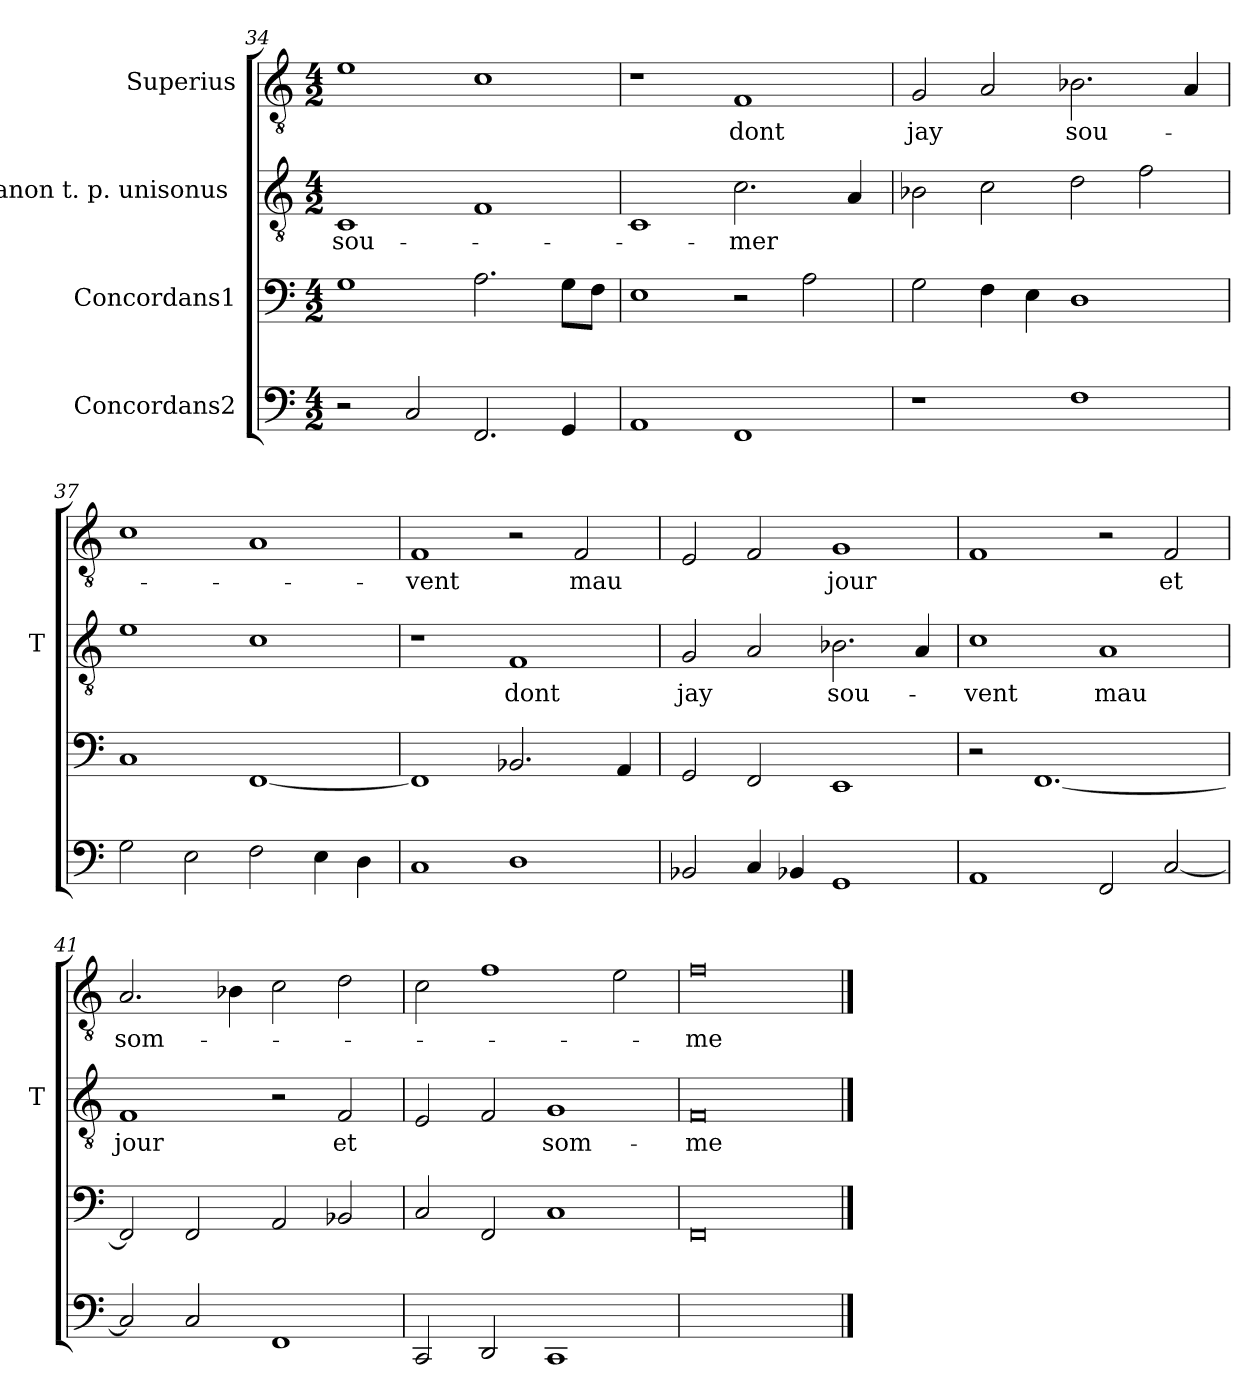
**kern	**kern	**kern	**text	**kern	**text
*part4	*part3	*part2	*part2	*part1	*part1
*staff4	*staff3	*staff2	*staff2	*staff1	*staff1
*I"Concordans2	*I"Concordans1	*I"Canon t. p. unisonus 	*	*I"Superius	*
*	*	*I'T	*	*	*
*clefF4	*clefF4	*clefGv2	*	*clefGv2	*
*M4/2	*M4/2	*M4/2	*	*M4/2	*
=34	=34	=34	=34	=34	=34
2r	1G	1C	-sou-	1e	.
2C	.	.	.	.	.
2.FF	2.A	1F	.	1c	.
4GG	8G\L	.	.	.	.
.	8F\J	.	.	.	.
=35	=35	=35	=35	=35	=35
1AA	1E	1C	.	1r	.
1FF	2r	2.c	-mer	1F	-dont
.	2A	.	.	.	.
.	.	4A	.	.	.
=36	=36	=36	=36	=36	=36
1r	2G	2B-X	.	2G	-jay
.	4F	2c	.	2A	.
.	4E	.	.	.	.
1F	1D	2d	.	2.B-X	sou-
.	.	2f	.	.	.
.	.	.	.	4A	.
=37	=37	=37	=37	=37	=37
2G	1C	1e	.	1c	.
2E	.	.	.	.	.
2F	[1FF	1c	.	1A	.
4E	.	.	.	.	.
4D	.	.	.	.	.
=38	=38	=38	=38	=38	=38
1C	1FF]	1r	.	1F	-vent
1D	2.BB-X	1F	-dont	2r	.
.	.	.	.	2F	-mau
.	4AA	.	.	.	.
=39	=39	=39	=39	=39	=39
2BB-X	2GG	2G	-jay	2E	.
4C	2FF	2A	.	2F	.
4BB-X	.	.	.	.	.
1GG	1EE	2.B-X	sou-	1G	-jour
.	.	4A	.	.	.
=40	=40	=40	=40	=40	=40
1AA	2r	1c	-vent	1F	.
.	[1.FF	.	.	.	.
2FF	.	1A	-mau	2r	.
[2C	.	.	.	2F	-et
=41	=41	=41	=41	=41	=41
2C]	2FF]	1F	-jour	2.A	som-
2C	2FF	.	.	.	.
.	.	.	.	4B-X	.
1FF	2AA	2r	.	2c	.
.	2BB-X	2F	-et	2d	.
=42	=42	=42	=42	=42	=42
2CC	2C	2E	.	2c	.
2DD	2FF	2F	.	1f	.
1CC	1C	1G	som-	.	.
.	.	.	.	2e	.
=43	=43	=43	=43	=43	=43
0ryy	0FF	0F	-me	0f	-me
==	==	==	==	==	==
*-	*-	*-	*-	*-	*-
